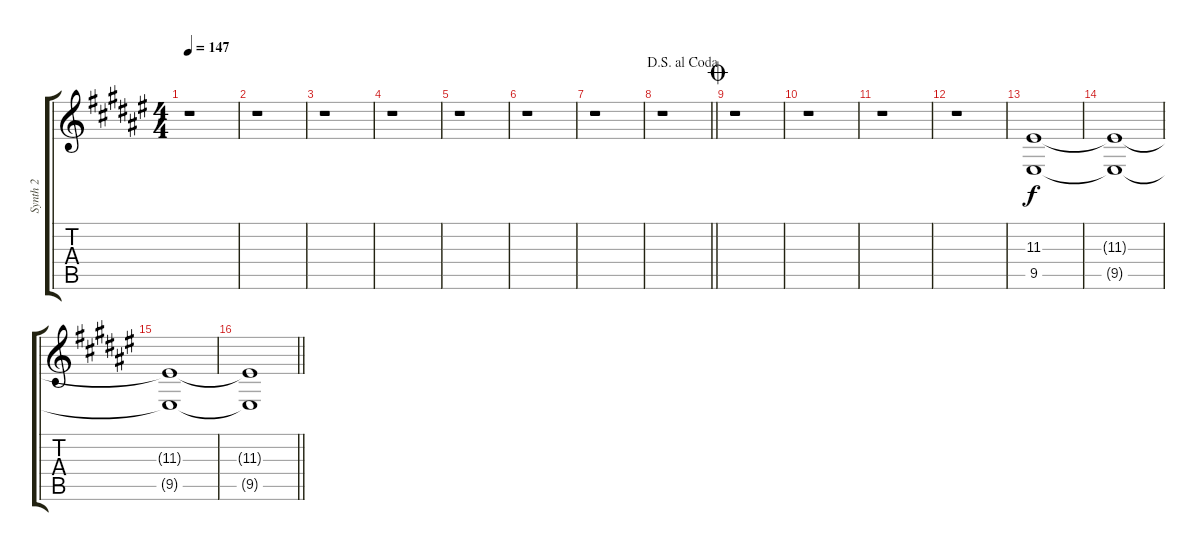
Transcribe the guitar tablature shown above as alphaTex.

\track ("Synth 2" "Synth 2") {instrument synthstrings1}
\staff {score tabs}
\tuning (Eb4 Bb3 Gb3 Db3 Ab2 Eb2) {hide}
\ts (4 4)
\tempo 147
\clef g2
\ks f#
r.1{dy f} |
\ks d#minor
r.1 |
r.1 |
r.1 |
\ks f#
r.1 |
\ks d#minor
r.1 |
r.1 |
\jump dalsegnoalcoda
\barLineRight lightlight
r.1 |
\jump coda
\ks f#
r.1 |
\ks d#minor
r.1 |
r.1 |
r.1 |
\ks f#
(11.3 9.5).1 |
\ks d#minor
(11.3{t} 9.5{t}).1 |
(11.3{t} 9.5{t}).1 |
\barLineRight lightlight
(11.3{t} 9.5{t}).1
